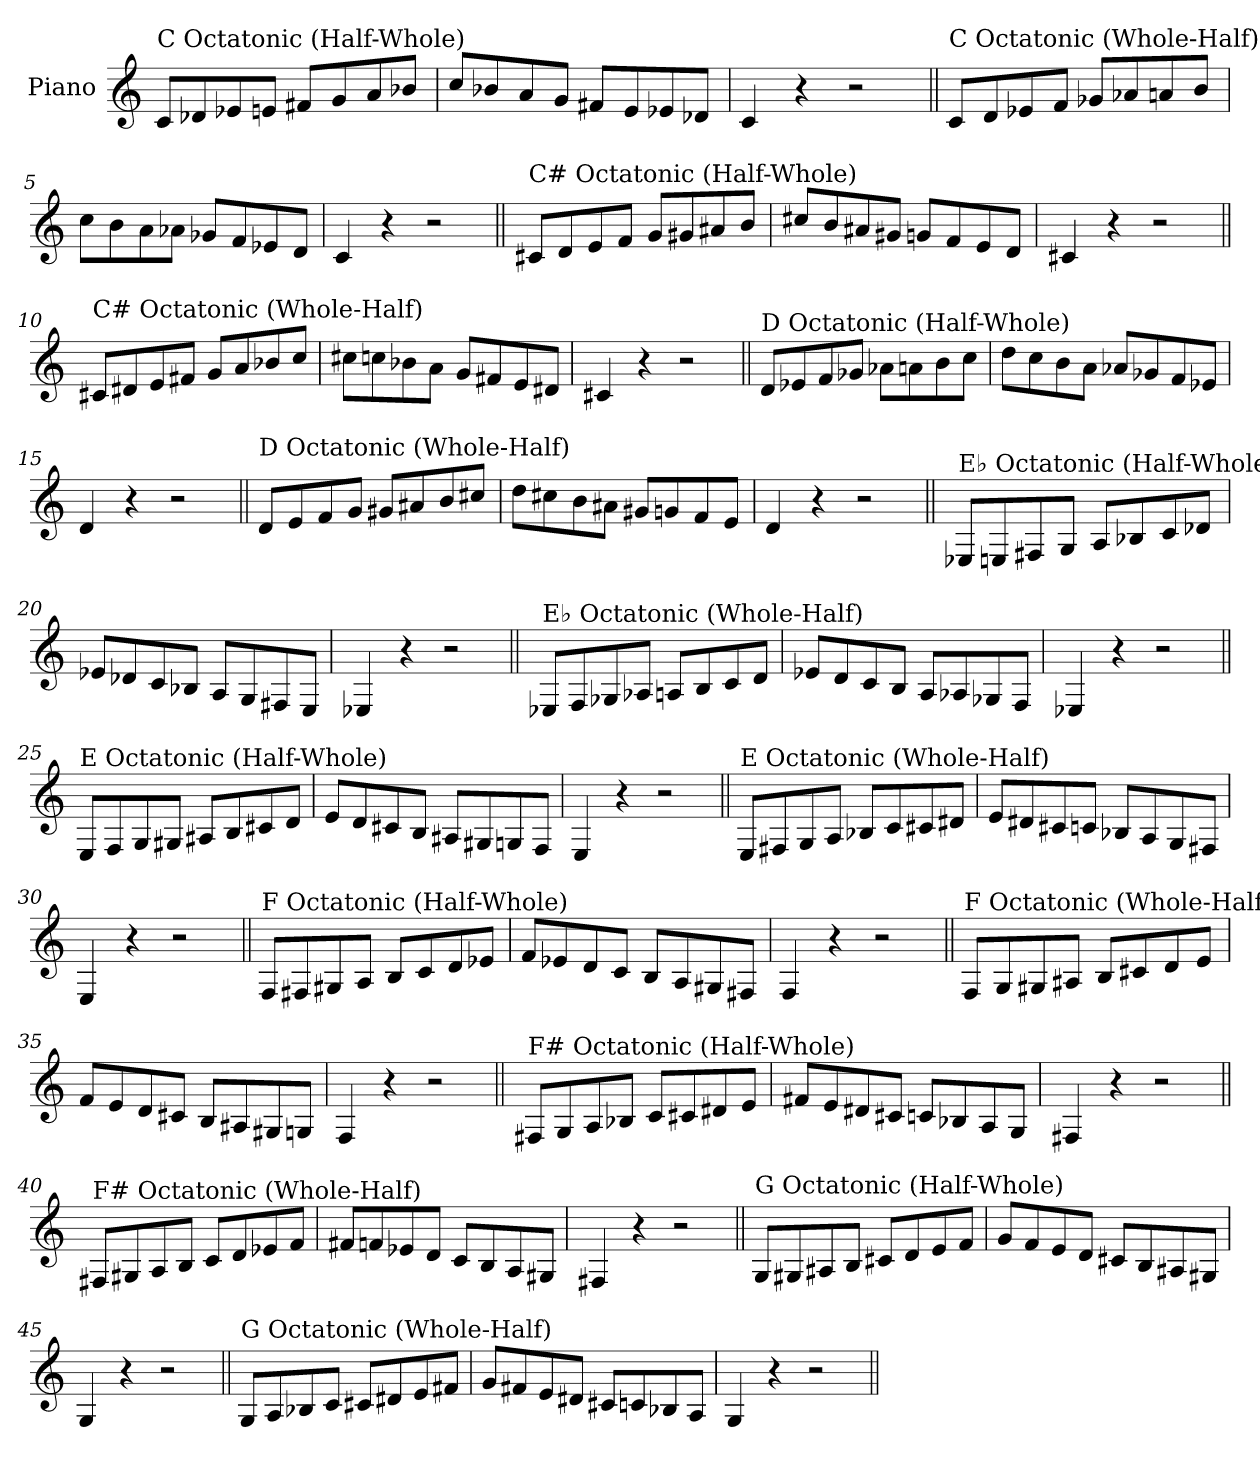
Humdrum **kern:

**kern
*part1
*staff1
*I"Piano
*I'Pno.
*clefG2
*k[]
=1
!LO:TX:a:t=C Octatonic (Half-Whole)
8c/L
8d-X/
8e-X/
8en/J
8f#X/L
8g/
8a/
8b-X/J
=2
8cc/L
8b-X/
8a/
8g/J
8f#X/L
8e/
8e-X/
8d-X/J
=3
4c/
4r
2r
=4||
!LO:TX:a:t=C Octatonic (Whole-Half)
8c/L
8d/
8e-X/
8f/J
8g-X/L
8a-X/
8an/
8b/J
=5
8cc\L
8b\
8a\
8a-X\J
8g-X/L
8f/
8e-X/
8d/J
=6
4c/
4r
2r
!!LO:LB:g=z
=7||
!LO:TX:a:t=C# Octatonic (Half-Whole)
8c#X/L
8d/
8e/
8f/J
8g/L
8g#X/
8a#X/
8b/J
=8
8cc#X/L
8b/
8a#X/
8g#X/J
8gn/L
8f/
8e/
8d/J
=9
4c#X/
4r
2r
=10||
!LO:TX:a:t=C# Octatonic (Whole-Half)
8c#X/L
8d#X/
8e/
8f#X/J
8g/L
8a/
8b-X/
8cc/J
=11
8cc#X\L
8ccn\
8b-X\
8a\J
8g/L
8f#X/
8e/
8d#X/J
=12
4c#X/
4r
2r
!!LO:LB:g=z
=13||
!LO:TX:a:t=D Octatonic (Half-Whole)
8d/L
8e-X/
8f/
8g-X/J
8a-X\L
8an\
8b\
8cc\J
=14
8dd\L
8cc\
8b\
8a\J
8a-X/L
8g-X/
8f/
8e-X/J
=15
4d/
4r
2r
=16||
!LO:TX:a:t=D Octatonic (Whole-Half)
8d/L
8e/
8f/
8g/J
8g#X/L
8a#X/
8b/
8cc#X/J
=17
8dd\L
8cc#X\
8b\
8a#X\J
8g#X/L
8gn/
8f/
8e/J
=18
4d/
4r
2r
!!LO:LB:g=z
=19||
!LO:TX:a:t=E♭ Octatonic (Half-Whole)
8E-X/L
8En/
8F#X/
8G/J
8A/L
8B-X/
8c/
8d-X/J
=20
8e-X/L
8d-X/
8c/
8B-X/J
8A/L
8G/
8F#X/
8E/J
=21
4E-X/
4r
2r
=22||
!LO:TX:a:t=E♭ Octatonic (Whole-Half)
8E-X/L
8F/
8G-X/
8A-X/J
8An/L
8B/
8c/
8d/J
=23
8e-X/L
8d/
8c/
8B/J
8A/L
8A-X/
8G-X/
8F/J
=24
4E-X/
4r
2r
!!LO:LB:g=z
=25||
!LO:TX:a:t=E Octatonic (Half-Whole)
8E/L
8F/
8G/
8G#X/J
8A#X/L
8B/
8c#X/
8d/J
=26
8e/L
8d/
8c#X/
8B/J
8A#X/L
8G#X/
8Gn/
8F/J
=27
4E/
4r
2r
=28||
!LO:TX:a:t=E Octatonic (Whole-Half)
8E/L
8F#X/
8G/
8A/J
8B-X/L
8c/
8c#X/
8d#X/J
=29
8e/L
8d#X/
8c#X/
8cn/J
8B-X/L
8A/
8G/
8F#X/J
=30
4E/
4r
2r
!!LO:LB:g=z
=31||
!LO:TX:a:t=F Octatonic (Half-Whole)
8F/L
8F#X/
8G#X/
8A/J
8B/L
8c/
8d/
8e-X/J
=32
8f/L
8e-X/
8d/
8c/J
8B/L
8A/
8G#X/
8F#X/J
=33
4F/
4r
2r
=34||
!LO:TX:a:t=F Octatonic (Whole-Half)
8F/L
8G/
8G#X/
8A#X/J
8B/L
8c#X/
8d/
8e/J
=35
8f/L
8e/
8d/
8c#X/J
8B/L
8A#X/
8G#X/
8Gn/J
=36
4F/
4r
2r
!!LO:PB:g=z
=37||
!LO:TX:a:t=F# Octatonic (Half-Whole)
8F#X/L
8G/
8A/
8B-X/J
8c/L
8c#X/
8d#X/
8e/J
=38
8f#X/L
8e/
8d#X/
8c#X/J
8cn/L
8B-X/
8A/
8G/J
=39
4F#X/
4r
2r
=40||
!LO:TX:a:t=F# Octatonic (Whole-Half)
8F#X/L
8G#X/
8A/
8B/J
8c/L
8d/
8e-X/
8f/J
=41
8f#X/L
8fn/
8e-X/
8d/J
8c/L
8B/
8A/
8G#X/J
=42
4F#X/
4r
2r
!!LO:LB:g=z
=43||
!LO:TX:a:t=G Octatonic (Half-Whole)
8G/L
8G#X/
8A#X/
8B/J
8c#X/L
8d/
8e/
8f/J
=44
8g/L
8f/
8e/
8d/J
8c#X/L
8B/
8A#X/
8G#X/J
=45
4G/
4r
2r
=46||
!LO:TX:a:t=G Octatonic (Whole-Half)
8G/L
8A/
8B-X/
8c/J
8c#X/L
8d#X/
8e/
8f#X/J
=47
8g/L
8f#X/
8e/
8d#X/J
8c#X/L
8cn/
8B-X/
8A/J
=48
4G/
4r
2r
=||
*-
